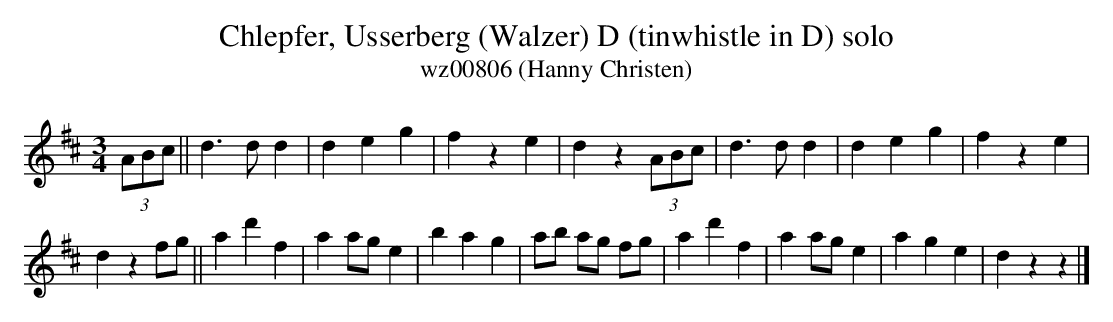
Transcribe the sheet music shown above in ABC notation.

X:1
T: Chlepfer, Usserberg (Walzer) D (tinwhistle in D) solo
T:wz00806 (Hanny Christen)
M:3/4
L:1/4
K:D transpose=12
(3A/B/c/ || d>dd | deg | fze | dz(3A/B/c/ | d>dd | \
deg | fze |
 dz f/g/ || ad'f | aa/g/e | \
bag | a/b/ a/g/ f/g/ | ad'f | aa/g/e | age | dzz |]
